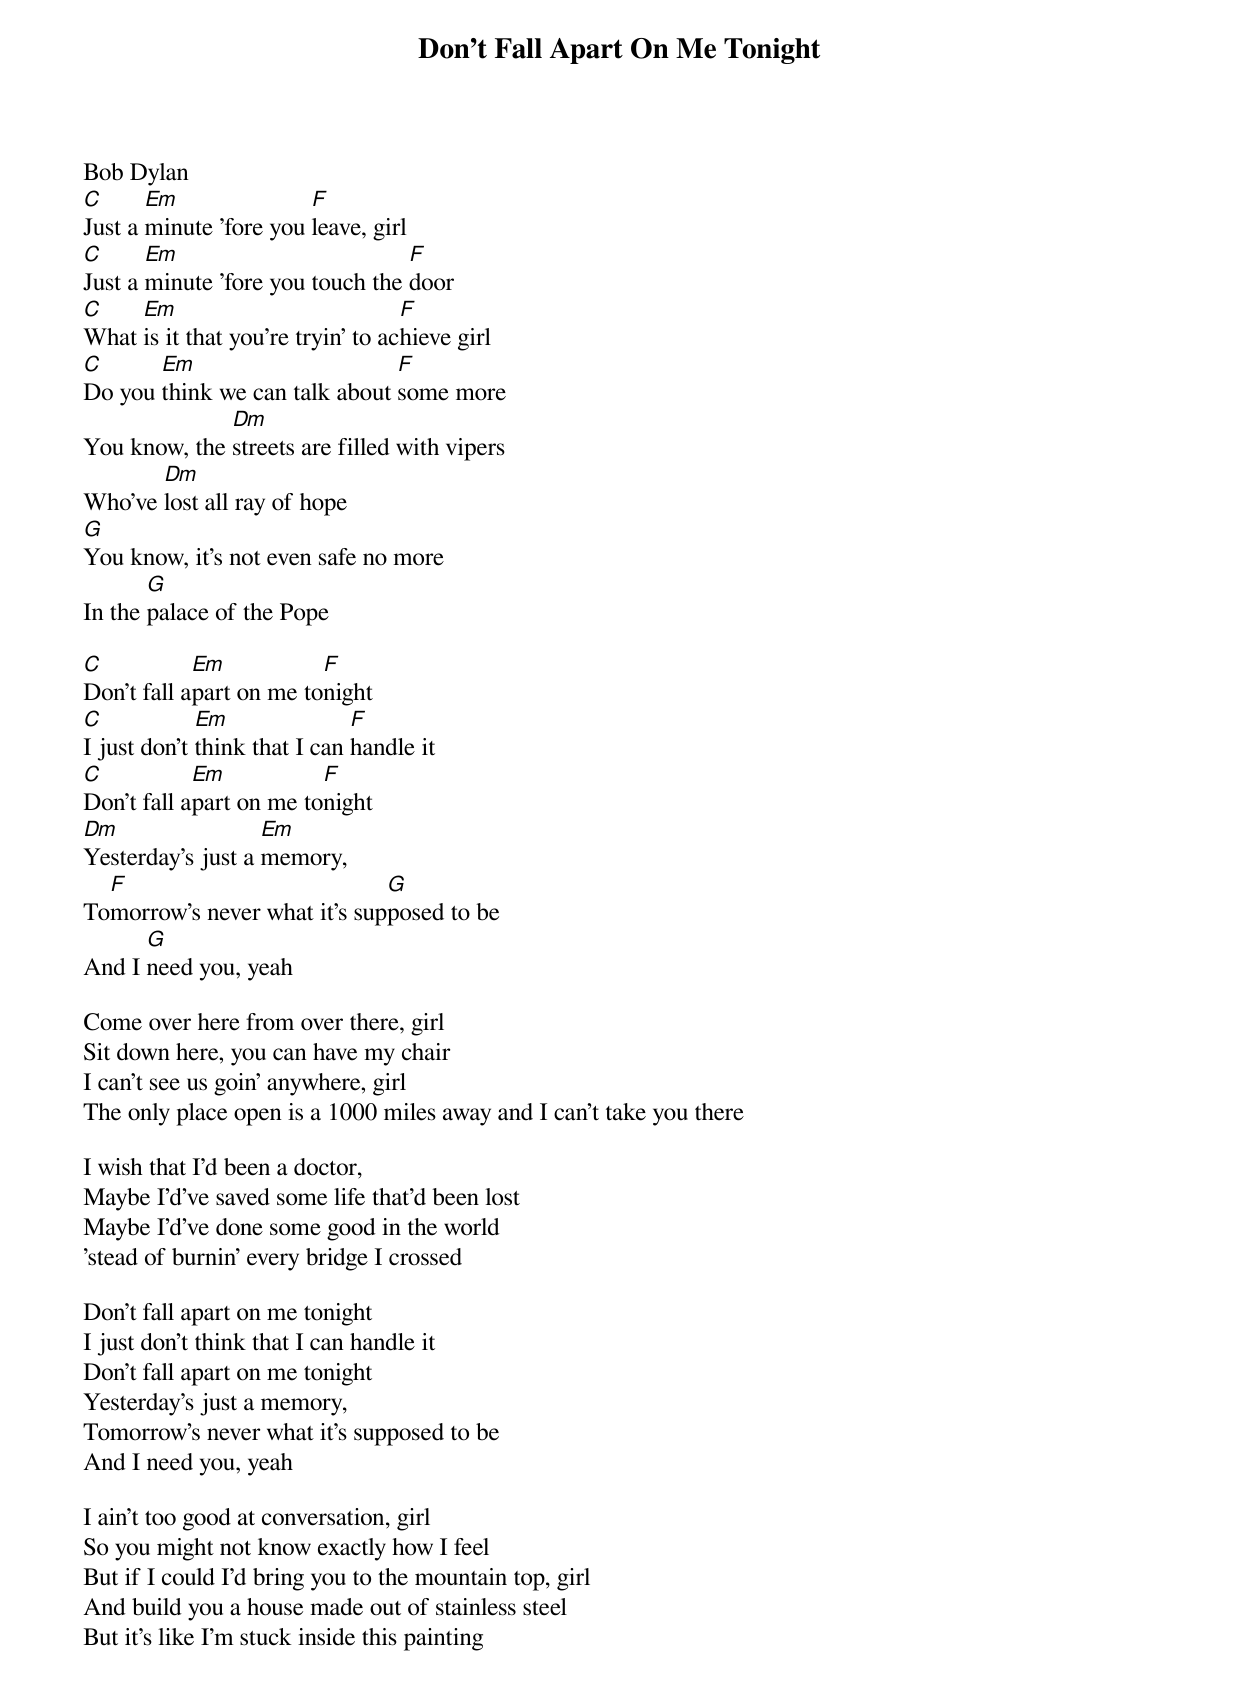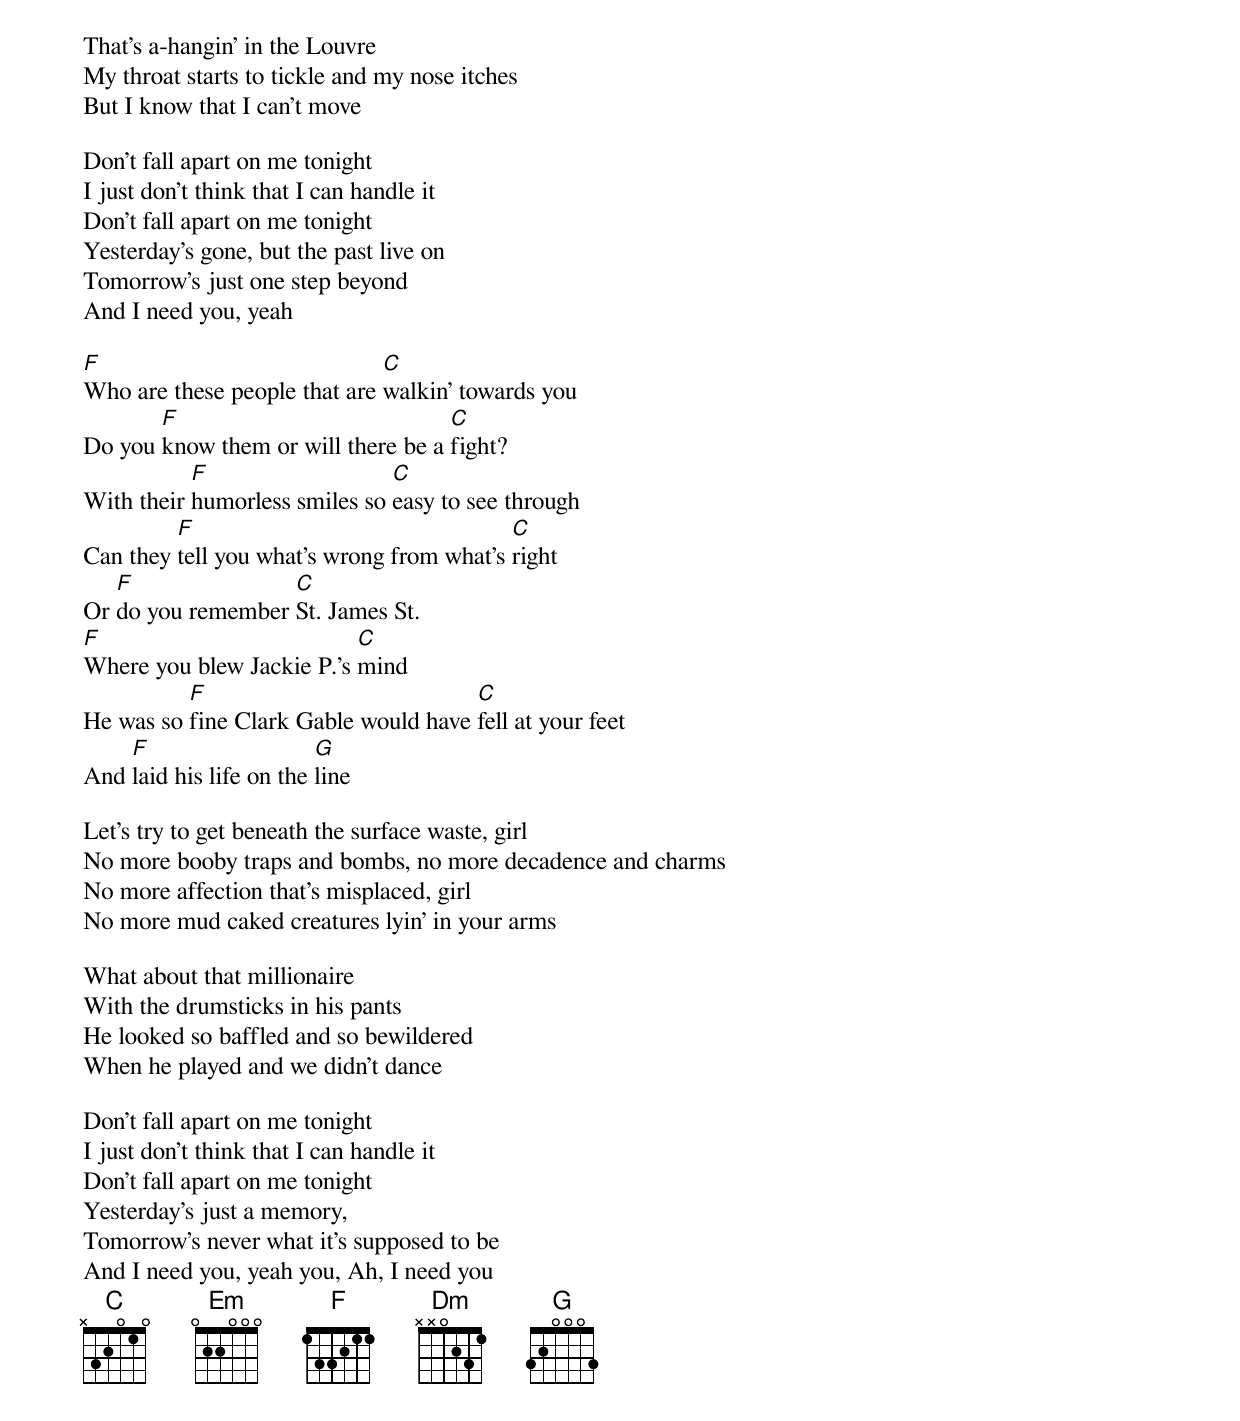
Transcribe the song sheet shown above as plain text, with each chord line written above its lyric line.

Don't Fall Apart On Me Tonight
Bob Dylan
C      Em               F
Just a minute 'fore you leave, girl
C      Em                         F
Just a minute 'fore you touch the door
C    Em                            F
What is it that you're tryin' to achieve girl
C      Em                      F
Do you think we can talk about some more
              Dm
You know, the streets are filled with vipers
       Dm
Who've lost all ray of hope
G
You know, it's not even safe no more
       G
In the palace of the Pope

C           Em           F
Don't fall apart on me tonight
C            Em               F
I just don't think that I can handle it
C           Em           F
Don't fall apart on me tonight
Dm                 Em
Yesterday's just a memory,
  F                           G
Tomorrow's never what it's supposed to be
      G
And I need you, yeah

Come over here from over there, girl
Sit down here, you can have my chair
I can't see us goin' anywhere, girl
The only place open is a 1000 miles away and I can't take you there

I wish that I'd been a doctor,
Maybe I'd've saved some life that'd been lost
Maybe I'd've done some good in the world
'stead of burnin' every bridge I crossed

Don't fall apart on me tonight
I just don't think that I can handle it
Don't fall apart on me tonight
Yesterday's just a memory,
Tomorrow's never what it's supposed to be
And I need you, yeah

I ain't too good at conversation, girl
So you might not know exactly how I feel
But if I could I'd bring you to the mountain top, girl
And build you a house made out of stainless steel
But it's like I'm stuck inside this painting
That's a-hangin' in the Louvre
My throat starts to tickle and my nose itches
But I know that I can't move

Don't fall apart on me tonight
I just don't think that I can handle it
Don't fall apart on me tonight
Yesterday's gone, but the past live on
Tomorrow's just one step beyond
And I need you, yeah

F                             C
Who are these people that are walkin' towards you
       F                            C
Do you know them or will there be a fight?
           F                   C
With their humorless smiles so easy to see through
         F                                 C
Can they tell you what's wrong from what's right
   F               C
Or do you remember St. James St.
F                          C
Where you blew Jackie P.'s mind
          F                           C
He was so fine Clark Gable would have fell at your feet
    F                    G
And laid his life on the line

Let's try to get beneath the surface waste, girl
No more booby traps and bombs, no more decadence and charms
No more affection that's misplaced, girl
No more mud caked creatures lyin' in your arms

What about that millionaire
With the drumsticks in his pants
He looked so baffled and so bewildered
When he played and we didn't dance

Don't fall apart on me tonight
I just don't think that I can handle it
Don't fall apart on me tonight
Yesterday's just a memory,
Tomorrow's never what it's supposed to be
And I need you, yeah you, Ah, I need you
